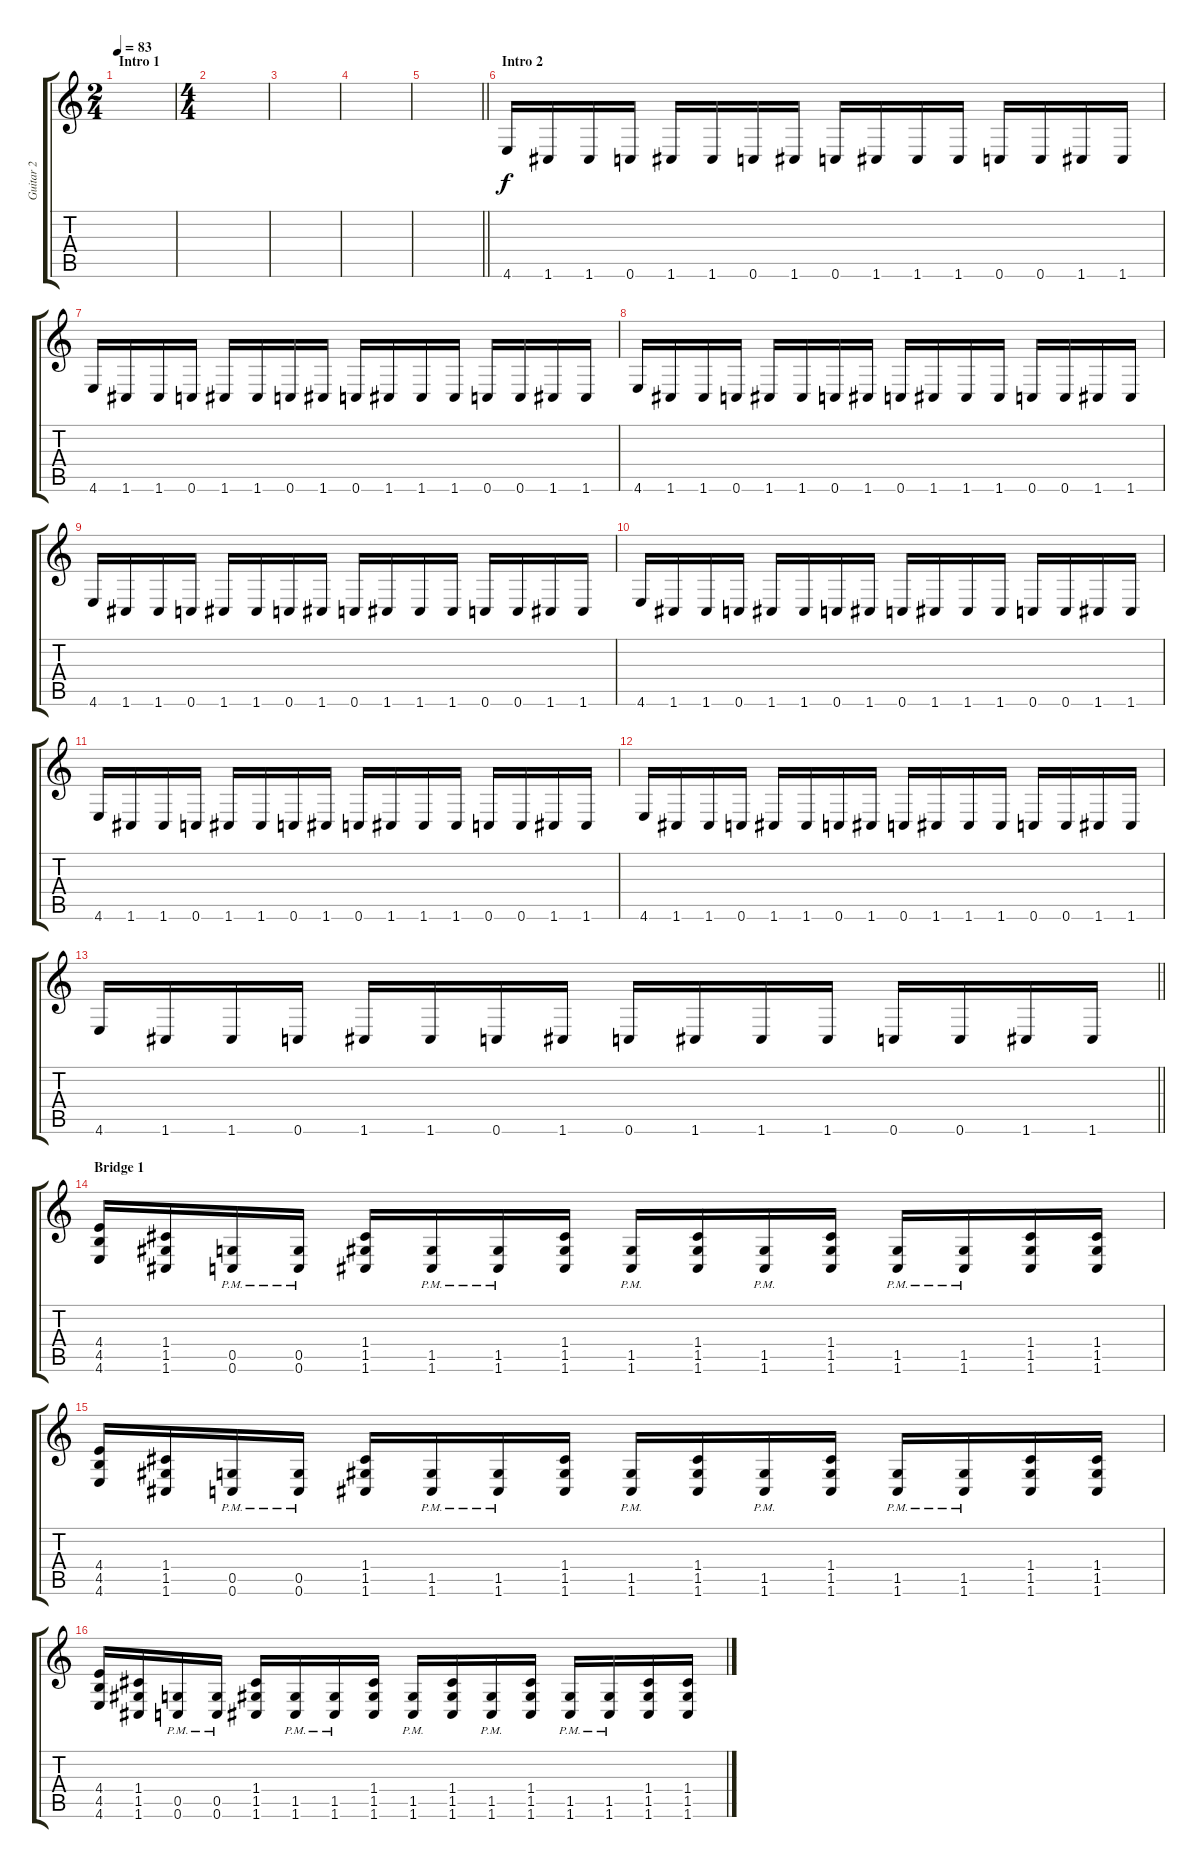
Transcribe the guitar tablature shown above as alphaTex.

\track ("Guitar 2" "Guitar 2") {instrument distortionguitar}
\staff {score tabs}
\tuning (D4 A3 F3 C3 G2 C2) {hide}
\ts (2 4)
\section ("" "Intro 1")
\tempo 83
\clef g2
\ks c
|
\ts (4 4)
|
|
|
\barLineRight lightlight
|
\section ("" "Intro 2")
4.6.16 1.6.16 1.6.16 0.6.16 1.6.16 1.6.16 0.6.16 1.6.16 0.6.16 1.6.16 1.6.16 1.6.16 0.6.16 0.6.16 1.6.16 1.6.16 |
4.6.16 1.6.16 1.6.16 0.6.16 1.6.16 1.6.16 0.6.16 1.6.16 0.6.16 1.6.16 1.6.16 1.6.16 0.6.16 0.6.16 1.6.16 1.6.16 |
4.6.16 1.6.16 1.6.16 0.6.16 1.6.16 1.6.16 0.6.16 1.6.16 0.6.16 1.6.16 1.6.16 1.6.16 0.6.16 0.6.16 1.6.16 1.6.16 |
4.6.16 1.6.16 1.6.16 0.6.16 1.6.16 1.6.16 0.6.16 1.6.16 0.6.16 1.6.16 1.6.16 1.6.16 0.6.16 0.6.16 1.6.16 1.6.16 |
4.6.16 1.6.16 1.6.16 0.6.16 1.6.16 1.6.16 0.6.16 1.6.16 0.6.16 1.6.16 1.6.16 1.6.16 0.6.16 0.6.16 1.6.16 1.6.16 |
4.6.16 1.6.16 1.6.16 0.6.16 1.6.16 1.6.16 0.6.16 1.6.16 0.6.16 1.6.16 1.6.16 1.6.16 0.6.16 0.6.16 1.6.16 1.6.16 |
4.6.16 1.6.16 1.6.16 0.6.16 1.6.16 1.6.16 0.6.16 1.6.16 0.6.16 1.6.16 1.6.16 1.6.16 0.6.16 0.6.16 1.6.16 1.6.16 |
\barLineRight lightlight
4.6.16 1.6.16 1.6.16 0.6.16 1.6.16 1.6.16 0.6.16 1.6.16 0.6.16 1.6.16 1.6.16 1.6.16 0.6.16 0.6.16 1.6.16 1.6.16 |
\section ("" "Bridge 1")
(4.4 4.5 4.6).16 (1.4 1.5 1.6).16 (0.5{pm} 0.6{pm}).16 (0.5{pm} 0.6{pm}).16 (1.4 1.5 1.6).16 (1.5{pm} 1.6{pm}).16 (1.5{pm} 1.6{pm}).16 (1.4 1.5 1.6).16 (1.5{pm} 1.6{pm}).16 (1.4 1.5 1.6).16 (1.5{pm} 1.6{pm}).16 (1.4 1.5 1.6).16 (1.5{pm} 1.6{pm}).16 (1.5{pm} 1.6{pm}).16 (1.4 1.5 1.6).16 (1.4 1.5 1.6).16 |
(4.4 4.5 4.6).16 (1.4 1.5 1.6).16 (0.5{pm} 0.6{pm}).16 (0.5{pm} 0.6{pm}).16 (1.4 1.5 1.6).16 (1.5{pm} 1.6{pm}).16 (1.5{pm} 1.6{pm}).16 (1.4 1.5 1.6).16 (1.5{pm} 1.6{pm}).16 (1.4 1.5 1.6).16 (1.5{pm} 1.6{pm}).16 (1.4 1.5 1.6).16 (1.5{pm} 1.6{pm}).16 (1.5{pm} 1.6{pm}).16 (1.4 1.5 1.6).16 (1.4 1.5 1.6).16 |
(4.4 4.5 4.6).16 (1.4 1.5 1.6).16 (0.5{pm} 0.6{pm}).16 (0.5{pm} 0.6{pm}).16 (1.4 1.5 1.6).16 (1.5{pm} 1.6{pm}).16 (1.5{pm} 1.6{pm}).16 (1.4 1.5 1.6).16 (1.5{pm} 1.6{pm}).16 (1.4 1.5 1.6).16 (1.5{pm} 1.6{pm}).16 (1.4 1.5 1.6).16 (1.5{pm} 1.6{pm}).16 (1.5{pm} 1.6{pm}).16 (1.4 1.5 1.6).16 (1.4 1.5 1.6).16
